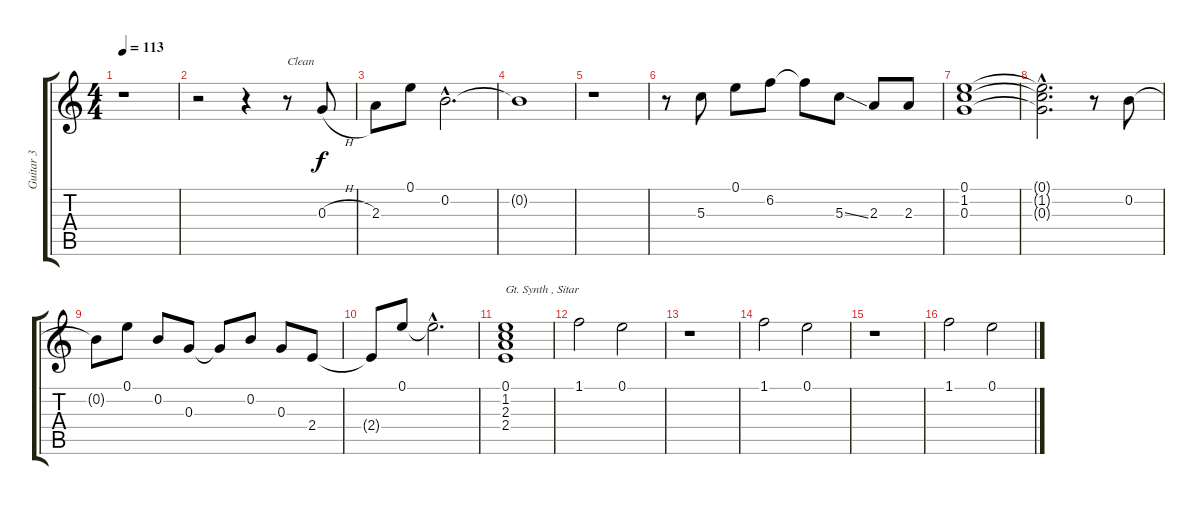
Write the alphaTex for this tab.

\track ("Guitar 3" "Guitar 3") {instrument electricguitarclean}
\staff {score tabs}
\tuning (E4 B3 G3 D3 A2 E2) {hide}
\ts (4 4)
\tempo 113
\clef g2
\ks c
r.1{dy f} |
r.2 r.4 r.8{txt "Clean" volume 12 instrument electricguitarclean} 0.3{h}.8 |
2.3.8 0.1.8 0.2{hac}.2{d} |
0.2{t}.1 |
r.1 |
r.8 5.3.8 0.1.8 6.2.8 6.2{t}.8 5.3{ss}.8 2.3.8 2.3.8 |
(0.1 1.2 0.3).1 |
(0.1{hac t} 1.2{hac t} 0.3{hac t}).2{d} r.8 0.2.8 |
0.2{t}.8 0.1.8 0.2.8 0.3.8 0.3{t}.8 0.2.8 0.3.8 2.4.8 |
2.4{t}.8 0.1.8 0.1{hac t}.2{d} |
(0.1 1.2 2.3 2.4).1{txt "Gt. Synth , Sitar" volume 11 instrument sitar} |
1.1.2 0.1.2 |
r.1 |
1.1.2 0.1.2 |
r.1 |
1.1.2 0.1.2
